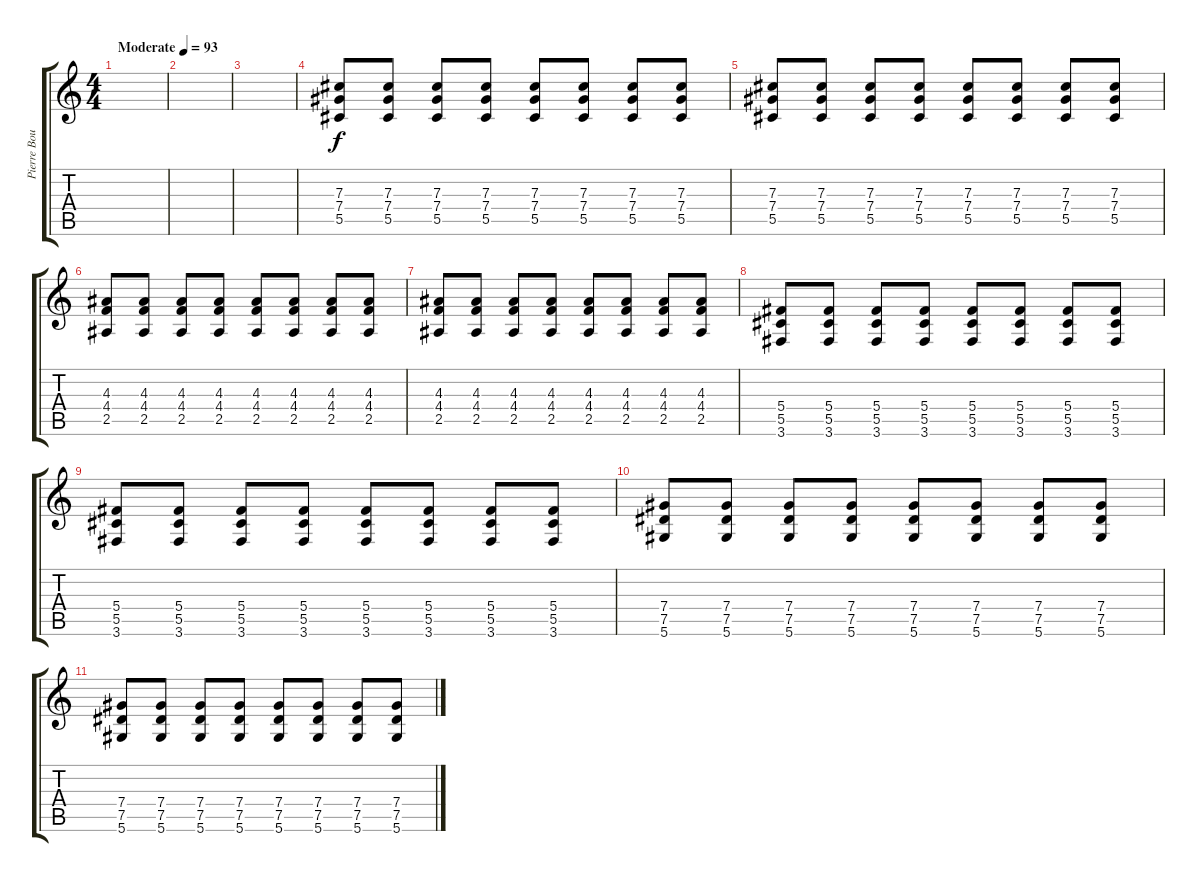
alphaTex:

\track ("Pierre Bouvier (Third guitar additional)" "Pierre Bou") {instrument overdrivenguitar}
\staff {score tabs}
\tuning (Eb4 Bb3 Gb3 Db3 Ab2 Eb2) {hide}
\ts (4 4)
\tempo (93 "Moderate")
\clef g2
\ks c
|
|
|
(7.3 7.4 5.5).8 (7.3 7.4 5.5).8 (7.3 7.4 5.5).8 (7.3 7.4 5.5).8 (7.3 7.4 5.5).8 (7.3 7.4 5.5).8 (7.3 7.4 5.5).8 (7.3 7.4 5.5).8 |
(7.3 7.4 5.5).8 (7.3 7.4 5.5).8 (7.3 7.4 5.5).8 (7.3 7.4 5.5).8 (7.3 7.4 5.5).8 (7.3 7.4 5.5).8 (7.3 7.4 5.5).8 (7.3 7.4 5.5).8 |
(4.3 4.4 2.5).8 (4.3 4.4 2.5).8 (4.3 4.4 2.5).8 (4.3 4.4 2.5).8 (4.3 4.4 2.5).8 (4.3 4.4 2.5).8 (4.3 4.4 2.5).8 (4.3 4.4 2.5).8 |
(4.3 4.4 2.5).8 (4.3 4.4 2.5).8 (4.3 4.4 2.5).8 (4.3 4.4 2.5).8 (4.3 4.4 2.5).8 (4.3 4.4 2.5).8 (4.3 4.4 2.5).8 (4.3 4.4 2.5).8 |
(5.4 5.5 3.6).8 (5.4 5.5 3.6).8 (5.4 5.5 3.6).8 (5.4 5.5 3.6).8 (5.4 5.5 3.6).8 (5.4 5.5 3.6).8 (5.4 5.5 3.6).8 (5.4 5.5 3.6).8 |
(5.4 5.5 3.6).8 (5.4 5.5 3.6).8 (5.4 5.5 3.6).8 (5.4 5.5 3.6).8 (5.4 5.5 3.6).8 (5.4 5.5 3.6).8 (5.4 5.5 3.6).8 (5.4 5.5 3.6).8 |
(7.4 7.5 5.6).8 (7.4 7.5 5.6).8 (7.4 7.5 5.6).8 (7.4 7.5 5.6).8 (7.4 7.5 5.6).8 (7.4 7.5 5.6).8 (7.4 7.5 5.6).8 (7.4 7.5 5.6).8 |
(7.4 7.5 5.6).8 (7.4 7.5 5.6).8 (7.4 7.5 5.6).8 (7.4 7.5 5.6).8 (7.4 7.5 5.6).8 (7.4 7.5 5.6).8 (7.4 7.5 5.6).8 (7.4 7.5 5.6).8
